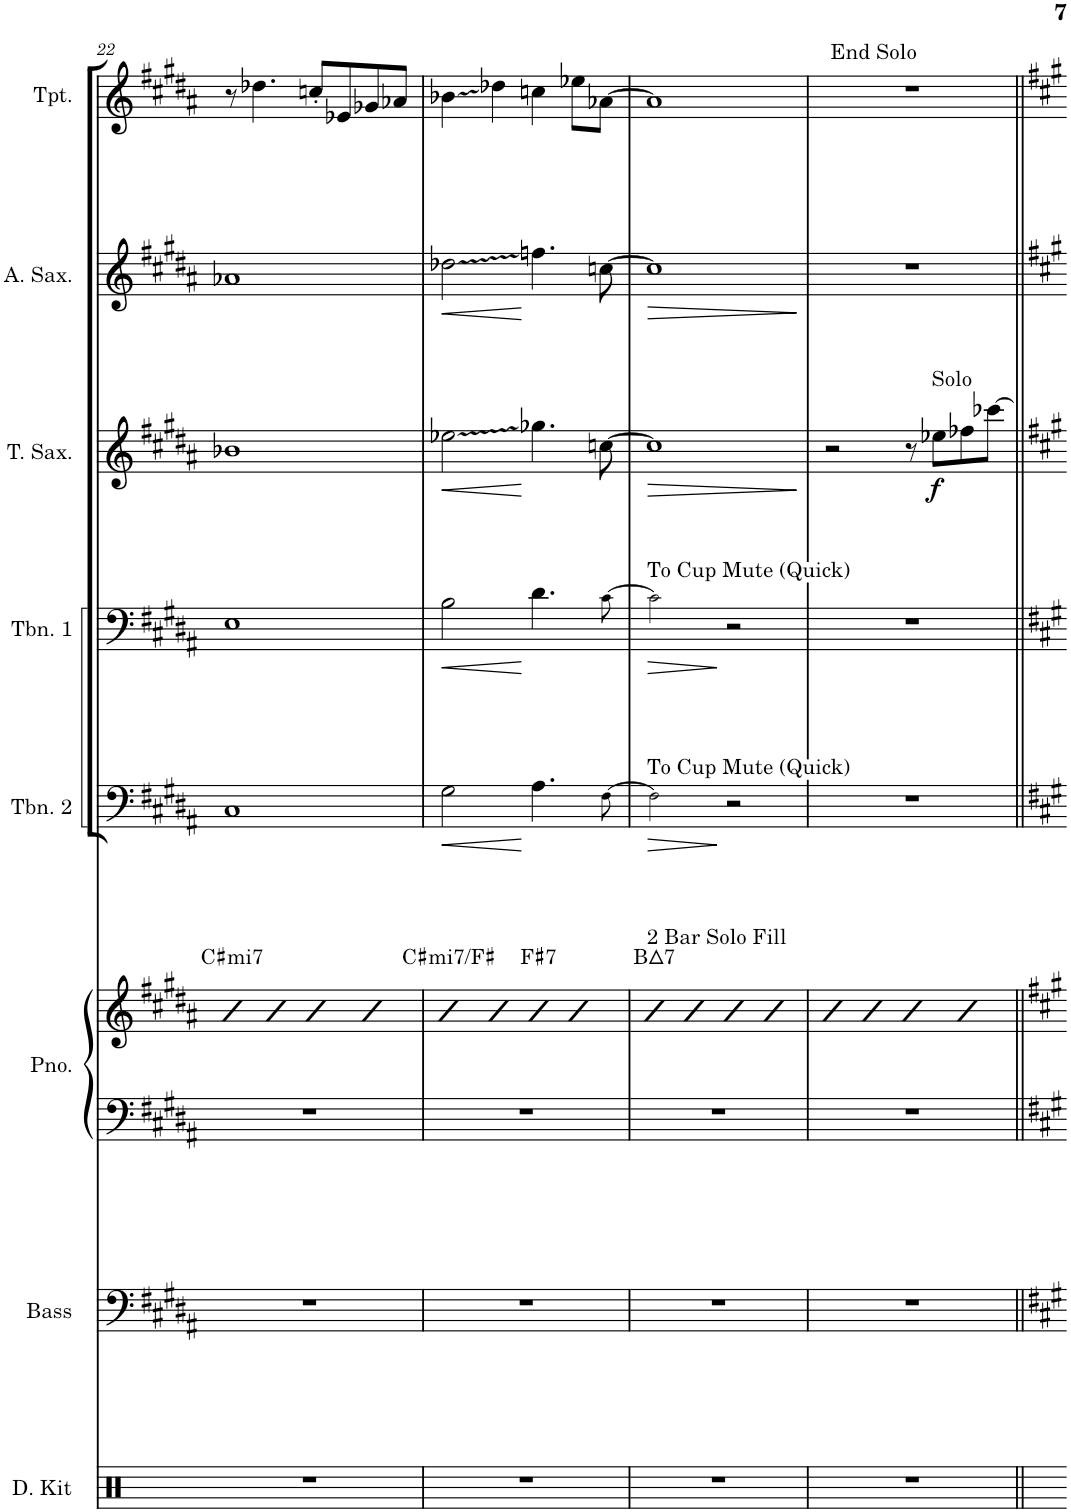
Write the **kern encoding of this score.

**kern	**kern	**kern	**kern	**harte	**kern	**dynam	**kern	**dynam	**kern	**dynam	**kern	**dynam	**kern
*part8	*part7	*part6	*part6	*part6	*part5	*part5	*part4	*part4	*part3	*part3	*part2	*part2	*part1
*staff9	*staff8	*staff7	*staff6	*	*staff5	*staff5	*staff4	*staff4	*staff3	*staff3	*staff2	*staff2	*staff1
*I"Drum Kit	*I"Acoustic Bass	*I"Piano	*	*	*I"Trombone 2	*	*I"Trombone 1	*	*I"Tenor Saxophone	*	*I"Alto Saxophone	*	*I"Trumpet
*I'D. Kit	*I'Bass	*I'Pno.	*	*	*I'Tbn. 2	*	*I'Tbn. 1	*	*I'T. Sax.	*	*I'A. Sax.	*	*I'Tpt.
!!LO:PB:g=z
*clefX	*clefF4	*clefF4	*clefG2	*	*clefF4	*	*clefF4	*	*clefG2	*	*clefG2	*	*clefG2
*	*Trd7c12	*	*	*	*	*	*	*	*Trd8c14	*	*Trd5c9	*	*Trd1c2
*k[]	*k[f#c#g#d#a#]	*k[f#c#g#d#a#]	*k[f#c#g#d#a#]	*	*k[f#c#g#d#a#]	*	*k[f#c#g#d#a#]	*	*k[f#c#g#d#a#]	*	*k[f#c#g#d#a#]	*	*k[f#c#g#d#a#]
*M4/4	*M4/4	*M4/4	*M4/4	*	*M4/4	*	*M4/4	*	*M4/4	*	*M4/4	*	*M4/4
=22	=22	=22	=22	=22	=22	=22	=22	=22	=22	=22	=22	=22	=22
!	!	!	!	!LO:H:kt=mi7	!	!	!	!	!	!	!	!	!
1r	1r	1r	4b	C#:min7	1C#	.	1E	.	1b-X	.	1a-X	.	8r
.	.	.	.	.	.	.	.	.	.	.	.	.	4.dd-X\
.	.	.	4b	.	.	.	.	.	.	.	.	.	.
.	.	.	4b	.	.	.	.	.	.	.	.	.	8ccn'/L
.	.	.	.	.	.	.	.	.	.	.	.	.	8e-X/
.	.	.	4b	.	.	.	.	.	.	.	.	.	8g-X/
.	.	.	.	.	.	.	.	.	.	.	.	.	8a-X/J
=23	=23	=23	=23	=23	=23	=23	=23	=23	=23	=23	=23	=23	=23
!	!	!	!	!LO:H:kt=mi7	!	!LO:HP:b	!	!LO:HP:b	!	!LO:HP:b	!	!LO:HP:b	!
1r	1r	1r	4b	C#:min7/4	2G#\	<	2B\	<	2ee-X\	<	2dd-X\	<	4b-X\
.	.	.	4b	.	.	.	.	.	.	.	.	.	4dd-X\
!	!	!	!	!LO:H:kt=7	!	!	!	!	!	!	!	!	!
.	.	.	4b	F#:7	4.A#\	[	4.d#\	[	4.gg-X\	[	4.ffn\	[	4ccn\
.	.	.	4b	.	.	.	.	.	.	.	.	.	8ee-X\L
.	.	.	.	.	[8F#!\	.	[8c#!\	.	[8ccn\	.	[8ccn\	.	[8a-X\J
=24	=24	=24	=24	=24	=24	=24	=24	=24	=24	=24	=24	=24	=24
!	!	!	!	!	!	!	!LO:TX:a:t=To Cup Mute (Quick)	!	!	!	!	!	!
!	!	!	!	!	!LO:TX:a:t=To Cup Mute (Quick)	!	!	!	!	!	!	!	!
!	!	!	!LO:TX:a:t=2 Bar Solo Fill	!	!	!	!	!	!	!	!	!	!
!	!	!	!	!LO:H:kt=7	!	!LO:HP:b	!	!LO:HP:b	!	!LO:HP:b	!	!LO:HP:b	!
1r	1r	1r	4b	B:maj7	2F#!\]	>	2c#!\]	>	1cc]	>	1cc]	>	1a-]
.	.	.	4b	.	.	.	.	.	.	.	.	.	.
.	.	.	4b	.	2r	]	2r	]	.	.	.	.	.
.	.	.	4b	.	.	.	.	.	.	.	.	.	.
.	.	.	.	.	.	.	.	.	.	]	.	]	.
=25	=25	=25	=25	=25	=25	=25	=25	=25	=25	=25	=25	=25	=25
!	!	!	!	!	!	!	!	!	!	!	!	!	!LO:TX:a:t=End Solo
1r	1r	1r	4b	.	1r	.	1r	.	2r	.	1r	.	1r
.	.	.	4b	.	.	.	.	.	.	.	.	.	.
.	.	.	4b	.	.	.	.	.	8r	.	.	.	.
!	!	!	!	!	!	!	!	!	!LO:TX:a:t=Solo	!	!	!	!
!	!	!	!	!	!	!	!	!	!	!LO:DY:b	!	!	!
.	.	.	.	.	.	.	.	.	8ee-X\L	f	.	.	.
.	.	.	4b	.	.	.	.	.	8ff-X\	.	.	.	.
.	.	.	.	.	.	.	.	.	[8ccc-X\J	.	.	.	.
=||	=||	=||	=||	=||	=||	=||	=||	=||	=||	=||	=||	=||	=||
*-	*-	*-	*-	*-	*-	*-	*-	*-	*-	*-	*-	*-	*-
